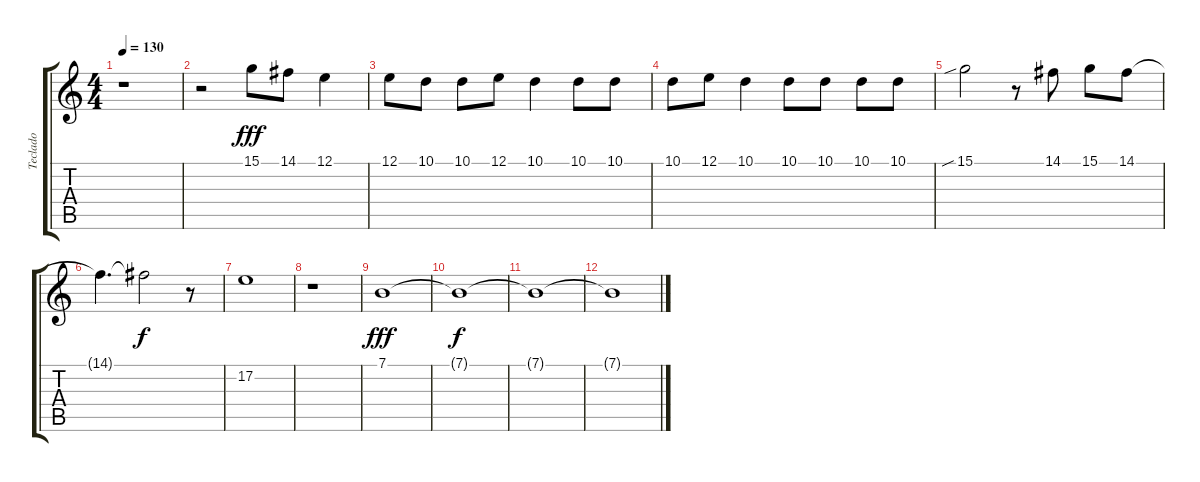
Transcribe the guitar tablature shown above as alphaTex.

\track ("Teclado" "Teclado") {instrument pad2warm}
\staff {score tabs}
\tuning (E4 B3 G3 D3 A2 E2) {hide}
\ts (4 4)
\tempo 130
\clef g2
\ks c
r.1{dy f} |
r.2 15.1.8{dy fff} 14.1.8 12.1.4 |
12.1.8 10.1.8 10.1.8 12.1.8 10.1.4 10.1.8 10.1.8 |
10.1.8 12.1.8 10.1.4 10.1.8 10.1.8 10.1.8 10.1.8 |
15.1{sib}.2 r.8 14.1.8 15.1.8 14.1.8 |
14.1{t}.4{d} 14.1{t}.2{dy f} r.8 |
17.2.1 |
r.1 |
7.1.1{dy fff volume 0 instrument pad2warm} |
7.1{t}.1{dy f} |
7.1{t}.1 |
7.1{t}.1
